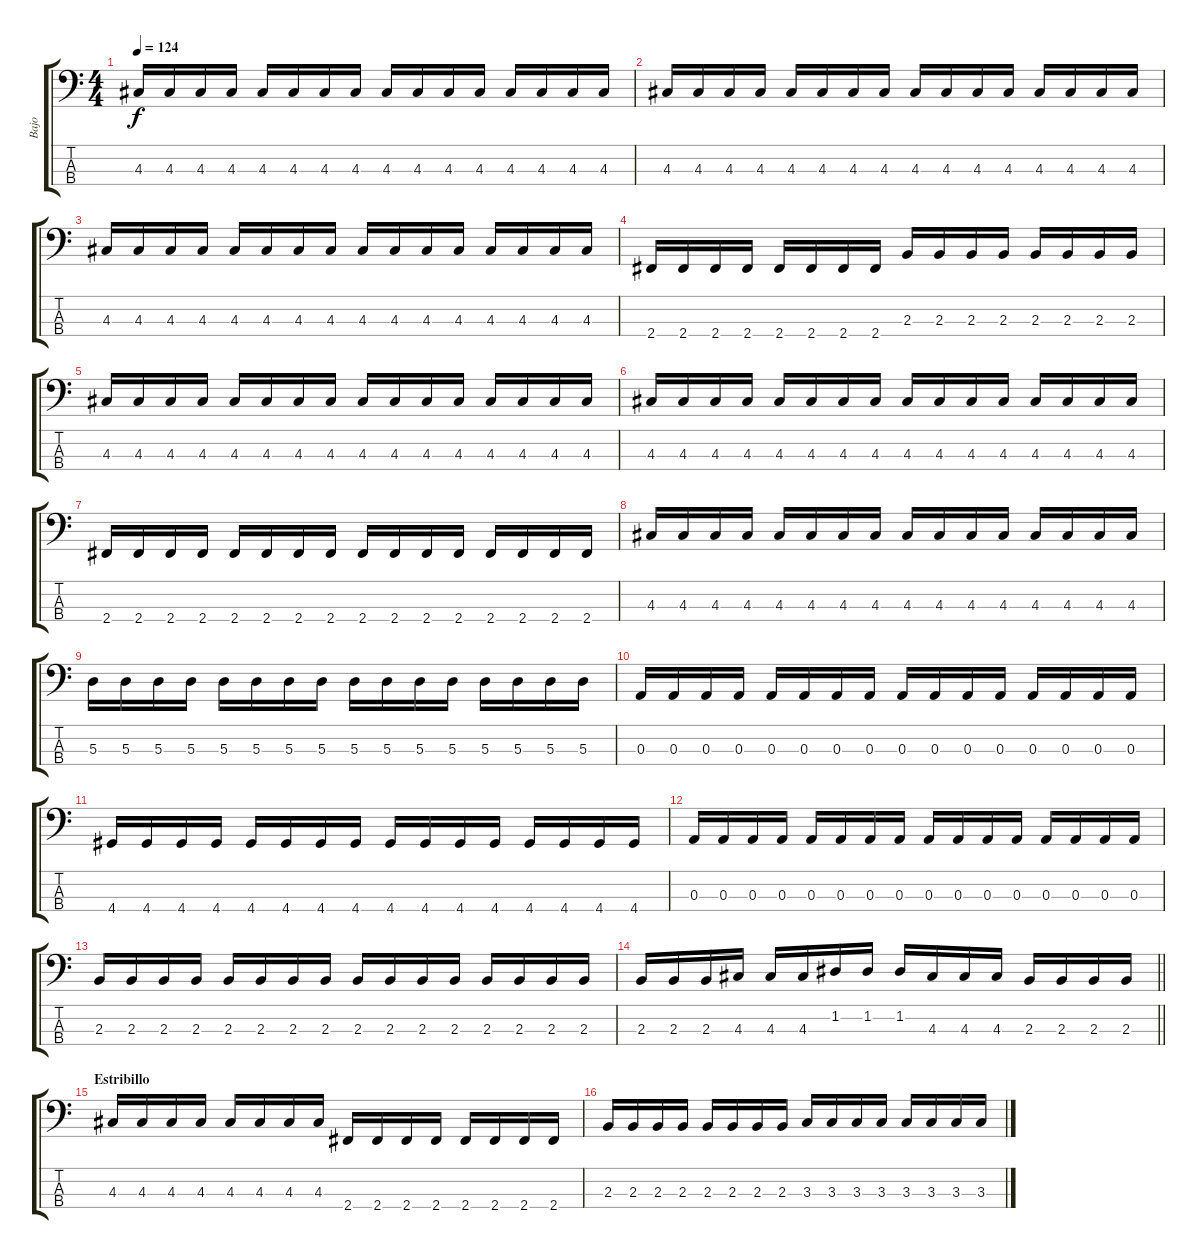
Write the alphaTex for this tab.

\track ("Bajo" "Bajo") {instrument electricbassfinger}
\staff {score tabs}
\tuning (G2 D2 A1 E1) {hide}
\ts (4 4)
\tempo 124
\clef f4
\ks c
4.3.16{dy f} 4.3.16 4.3.16 4.3.16 4.3.16 4.3.16 4.3.16 4.3.16 4.3.16 4.3.16 4.3.16 4.3.16 4.3.16 4.3.16 4.3.16 4.3.16 |
4.3.16 4.3.16 4.3.16 4.3.16 4.3.16 4.3.16 4.3.16 4.3.16 4.3.16 4.3.16 4.3.16 4.3.16 4.3.16 4.3.16 4.3.16 4.3.16 |
4.3.16 4.3.16 4.3.16 4.3.16 4.3.16 4.3.16 4.3.16 4.3.16 4.3.16 4.3.16 4.3.16 4.3.16 4.3.16 4.3.16 4.3.16 4.3.16 |
2.4.16 2.4.16 2.4.16 2.4.16 2.4.16 2.4.16 2.4.16 2.4.16 2.3.16 2.3.16 2.3.16 2.3.16 2.3.16 2.3.16 2.3.16 2.3.16 |
4.3.16 4.3.16 4.3.16 4.3.16 4.3.16 4.3.16 4.3.16 4.3.16 4.3.16 4.3.16 4.3.16 4.3.16 4.3.16 4.3.16 4.3.16 4.3.16 |
4.3.16 4.3.16 4.3.16 4.3.16 4.3.16 4.3.16 4.3.16 4.3.16 4.3.16 4.3.16 4.3.16 4.3.16 4.3.16 4.3.16 4.3.16 4.3.16 |
2.4.16 2.4.16 2.4.16 2.4.16 2.4.16 2.4.16 2.4.16 2.4.16 2.4.16 2.4.16 2.4.16 2.4.16 2.4.16 2.4.16 2.4.16 2.4.16 |
4.3.16 4.3.16 4.3.16 4.3.16 4.3.16 4.3.16 4.3.16 4.3.16 4.3.16 4.3.16 4.3.16 4.3.16 4.3.16 4.3.16 4.3.16 4.3.16 |
5.3.16 5.3.16 5.3.16 5.3.16 5.3.16 5.3.16 5.3.16 5.3.16 5.3.16 5.3.16 5.3.16 5.3.16 5.3.16 5.3.16 5.3.16 5.3.16 |
0.3.16 0.3.16 0.3.16 0.3.16 0.3.16 0.3.16 0.3.16 0.3.16 0.3.16 0.3.16 0.3.16 0.3.16 0.3.16 0.3.16 0.3.16 0.3.16 |
4.4.16 4.4.16 4.4.16 4.4.16 4.4.16 4.4.16 4.4.16 4.4.16 4.4.16 4.4.16 4.4.16 4.4.16 4.4.16 4.4.16 4.4.16 4.4.16 |
0.3.16 0.3.16 0.3.16 0.3.16 0.3.16 0.3.16 0.3.16 0.3.16 0.3.16 0.3.16 0.3.16 0.3.16 0.3.16 0.3.16 0.3.16 0.3.16 |
2.3.16 2.3.16 2.3.16 2.3.16 2.3.16 2.3.16 2.3.16 2.3.16 2.3.16 2.3.16 2.3.16 2.3.16 2.3.16 2.3.16 2.3.16 2.3.16 |
\barLineRight lightlight
2.3.16 2.3.16 2.3.16 4.3.16 4.3.16 4.3.16 1.2.16 1.2.16 1.2.16 4.3.16 4.3.16 4.3.16 2.3.16 2.3.16 2.3.16 2.3.16 |
\section ("" "Estribillo")
4.3.16 4.3.16 4.3.16 4.3.16 4.3.16 4.3.16 4.3.16 4.3.16 2.4.16 2.4.16 2.4.16 2.4.16 2.4.16 2.4.16 2.4.16 2.4.16 |
2.3.16 2.3.16 2.3.16 2.3.16 2.3.16 2.3.16 2.3.16 2.3.16 3.3.16 3.3.16 3.3.16 3.3.16 3.3.16 3.3.16 3.3.16 3.3.16
